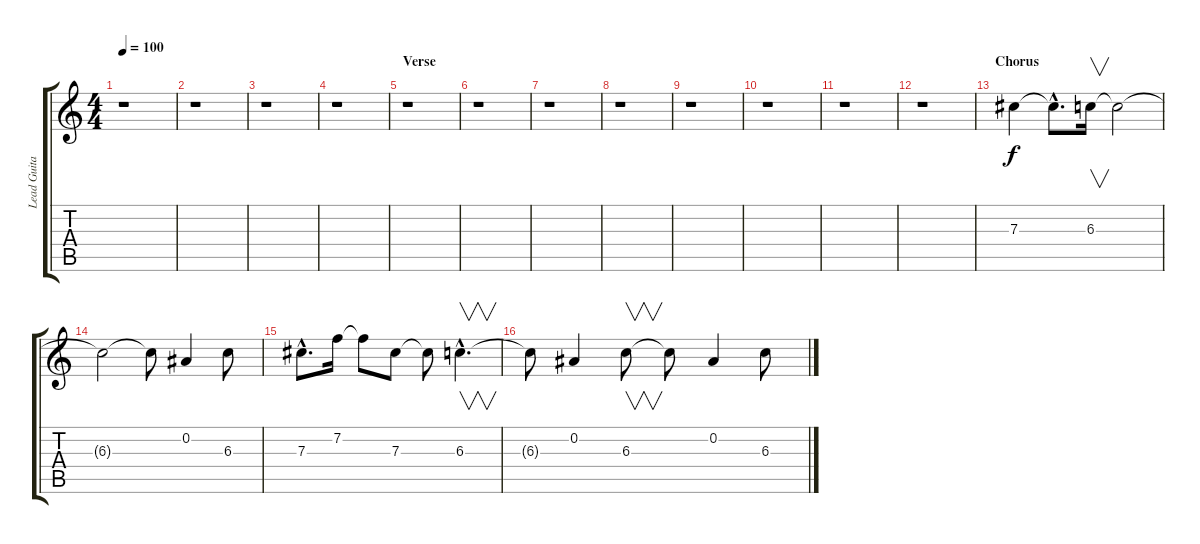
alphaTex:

\track ("Lead Guitar" "Lead Guita") {instrument overdrivenguitar}
\staff {score tabs}
\tuning (Eb4 Bb3 Gb3 Db3 Ab2 Eb2) {hide}
\ts (4 4)
\tempo 100
\clef g2
\ks c
r.1{dy f} |
r.1 |
r.1 |
r.1 |
\section ("" "Verse")
r.1 |
r.1 |
r.1 |
r.1 |
r.1 |
r.1 |
r.1 |
r.1 |
\section ("" "Chorus")
7.3.4 7.3{hac t}.8{d} 6.3.16{v} 6.3{t}.2 |
6.3{t}.2 6.3{t}.8 0.2.4 6.3.8 |
7.3{hac}.8{d} 7.2.16 7.2{t}.8 7.3.8 7.3{t}.8 6.3{hac}.4{v d} |
6.3{t}.8 0.2.4 6.3.8{v} 6.3{t}.8 0.2.4 6.3.8
